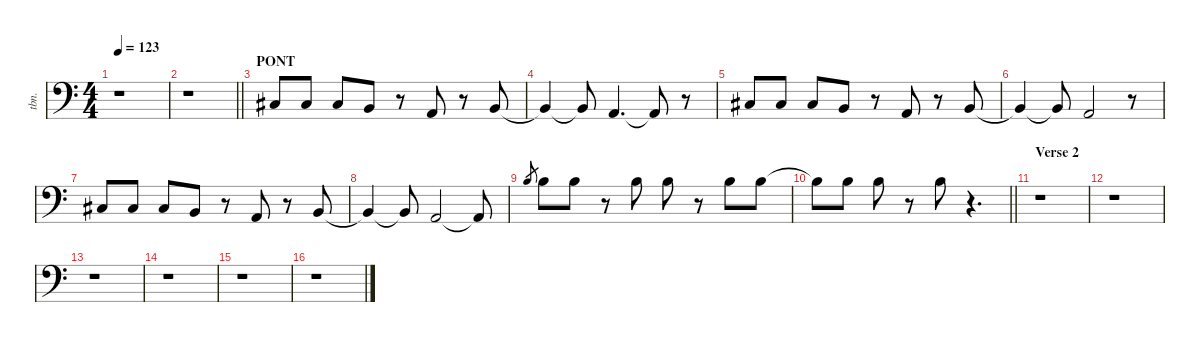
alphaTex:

\defaultSystemsLayout 4
\hideDynamics
\bracketExtendMode nobrackets
\otherSystemsTrackNameOrientation horizontal
\track ("Trombone" "tbn.") {defaultSystemsLayout 8 instrument trombone}
\staff {score}
\tuning (E4 B3 G3 D3 A2 E2)
\ts (4 4)
\tempo 123
\clef f4
\ks c
r.1{dy ff beam Down} |
\barLineRight lightlight
r.1{beam Down} |
\section ("" "PONT")
4.5{acc #}.8{beam Up} 4.5{acc #}.8{beam Up} 4.5{acc #}.8{beam Up} 2.5.8{beam Up} r.8{beam Up} 0.5.8{beam Up} r.8{beam Up} 2.5.8{beam Up} |
2.5{t}.4{beam Up} 2.5{t}.8{beam Up} 0.5.4{d beam Up} 0.5{t}.8{beam Up} r.8{beam Up} |
4.5{acc #}.8{beam Up} 4.5{acc #}.8{beam Up} 4.5{acc #}.8{beam Up} 2.5.8{beam Up} r.8{beam Up} 0.5.8{beam Up} r.8{beam Up} 2.5.8{beam Up} |
2.5{t}.4{beam Up} 2.5{t}.8{beam Up} 0.5.2{beam Up} r.8{beam Up} |
4.5{acc #}.8{beam Up} 4.5{acc #}.8{beam Up} 4.5{acc #}.8{beam Up} 2.5.8{beam Up} r.8{beam Up} 0.5.8{beam Up} r.8{beam Up} 2.5.8{beam Up} |
2.5{t}.4{beam Up} 2.5{t}.8{beam Up} 0.5.2{beam Up} 0.5{t}.8{beam Up} |
0.2.8{gr dy mf beam Up} 0.2.8{dy ff beam Down} 0.2.8{beam Down} r.8{beam Down} 0.2.8{beam Down} 0.2.8{beam Down} r.8{beam Down} 0.2.8{beam Down} 0.2.8{beam Down} |
\barLineRight lightlight
0.2{t}.8{beam Down} 0.2.8{beam Down} 0.2.8{beam Down} r.8{beam Down} 0.2.8{beam Down} r.4{d beam Down} |
\section ("" "Verse 2")
r.1{beam Down} |
r.1{beam Down} |
r.1{beam Down} |
r.1{beam Down} |
r.1{beam Down} |
r.1{beam Down}
